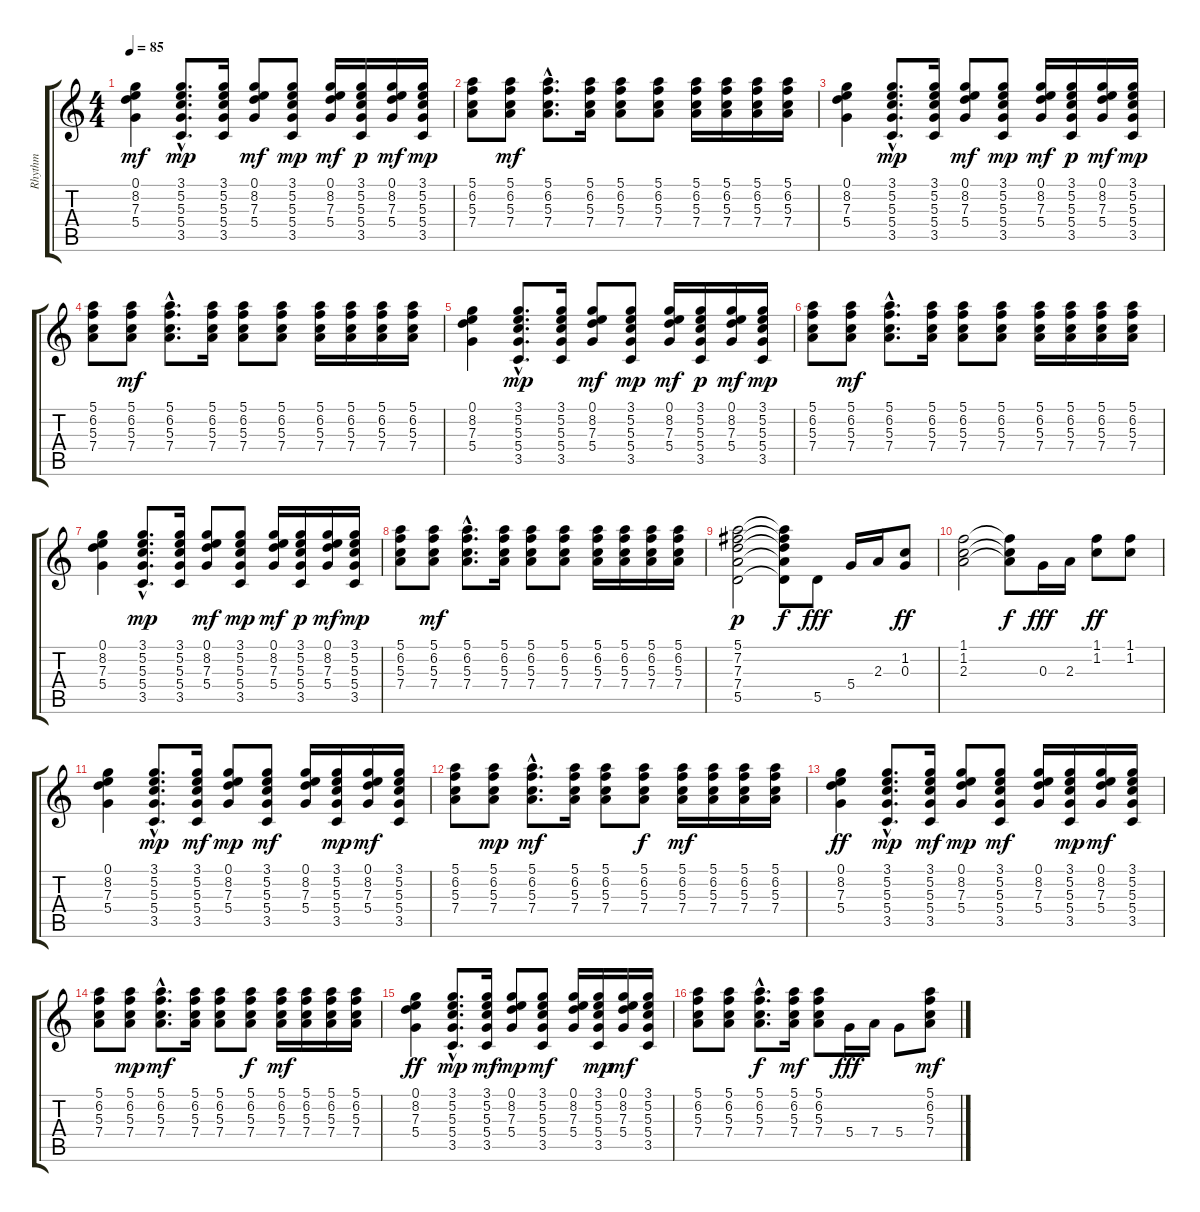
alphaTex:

\track ("Rhythm" "Rhythm") {instrument acousticguitarsteel}
\staff {score tabs}
\tuning (E4 B3 G3 D3 A2 E2) {hide}
\ts (4 4)
\tempo 85
\clef g2
\ks c
(0.1 8.2 7.3 5.4).4{dy mf} (3.1{hac} 5.2{hac} 5.3{hac} 5.4{hac} 3.5{hac}).8{d dy mp} (3.1 5.2 5.3 5.4 3.5).16 (0.1 8.2 7.3 5.4).8{dy mf} (3.1 5.2 5.3 5.4 3.5).8{dy mp} (0.1 8.2 7.3 5.4).16{dy mf} (3.1 5.2 5.3 5.4 3.5).16{dy p} (0.1 8.2 7.3 5.4).16{dy mf} (3.1 5.2 5.3 5.4 3.5).16{dy mp} |
(5.1 6.2 5.3 7.4).8 (5.1 6.2 5.3 7.4).8{dy mf} (5.1{hac} 6.2{hac} 5.3{hac} 7.4{hac}).8{d} (5.1 6.2 5.3 7.4).16 (5.1 6.2 5.3 7.4).8 (5.1 6.2 5.3 7.4).8 (5.1 6.2 5.3 7.4).16 (5.1 6.2 5.3 7.4).16 (5.1 6.2 5.3 7.4).16 (5.1 6.2 5.3 7.4).16 |
(0.1 8.2 7.3 5.4).4 (3.1{hac} 5.2{hac} 5.3{hac} 5.4{hac} 3.5{hac}).8{d dy mp} (3.1 5.2 5.3 5.4 3.5).16 (0.1 8.2 7.3 5.4).8{dy mf} (3.1 5.2 5.3 5.4 3.5).8{dy mp} (0.1 8.2 7.3 5.4).16{dy mf} (3.1 5.2 5.3 5.4 3.5).16{dy p} (0.1 8.2 7.3 5.4).16{dy mf} (3.1 5.2 5.3 5.4 3.5).16{dy mp} |
(5.1 6.2 5.3 7.4).8 (5.1 6.2 5.3 7.4).8{dy mf} (5.1{hac} 6.2{hac} 5.3{hac} 7.4{hac}).8{d} (5.1 6.2 5.3 7.4).16 (5.1 6.2 5.3 7.4).8 (5.1 6.2 5.3 7.4).8 (5.1 6.2 5.3 7.4).16 (5.1 6.2 5.3 7.4).16 (5.1 6.2 5.3 7.4).16 (5.1 6.2 5.3 7.4).16 |
(0.1 8.2 7.3 5.4).4 (3.1{hac} 5.2{hac} 5.3{hac} 5.4{hac} 3.5{hac}).8{d dy mp} (3.1 5.2 5.3 5.4 3.5).16 (0.1 8.2 7.3 5.4).8{dy mf} (3.1 5.2 5.3 5.4 3.5).8{dy mp} (0.1 8.2 7.3 5.4).16{dy mf} (3.1 5.2 5.3 5.4 3.5).16{dy p} (0.1 8.2 7.3 5.4).16{dy mf} (3.1 5.2 5.3 5.4 3.5).16{dy mp} |
(5.1 6.2 5.3 7.4).8 (5.1 6.2 5.3 7.4).8{dy mf} (5.1{hac} 6.2{hac} 5.3{hac} 7.4{hac}).8{d} (5.1 6.2 5.3 7.4).16 (5.1 6.2 5.3 7.4).8 (5.1 6.2 5.3 7.4).8 (5.1 6.2 5.3 7.4).16 (5.1 6.2 5.3 7.4).16 (5.1 6.2 5.3 7.4).16 (5.1 6.2 5.3 7.4).16 |
(0.1 8.2 7.3 5.4).4 (3.1{hac} 5.2{hac} 5.3{hac} 5.4{hac} 3.5{hac}).8{d dy mp} (3.1 5.2 5.3 5.4 3.5).16 (0.1 8.2 7.3 5.4).8{dy mf} (3.1 5.2 5.3 5.4 3.5).8{dy mp} (0.1 8.2 7.3 5.4).16{dy mf} (3.1 5.2 5.3 5.4 3.5).16{dy p} (0.1 8.2 7.3 5.4).16{dy mf} (3.1 5.2 5.3 5.4 3.5).16{dy mp} |
(5.1 6.2 5.3 7.4).8 (5.1 6.2 5.3 7.4).8{dy mf} (5.1{hac} 6.2{hac} 5.3{hac} 7.4{hac}).8{d} (5.1 6.2 5.3 7.4).16 (5.1 6.2 5.3 7.4).8 (5.1 6.2 5.3 7.4).8 (5.1 6.2 5.3 7.4).16 (5.1 6.2 5.3 7.4).16 (5.1 6.2 5.3 7.4).16 (5.1 6.2 5.3 7.4).16 |
(5.1 7.2 7.3 7.4 5.5).2{dy p} (5.1{t} 7.2{t} 7.3{t} 7.4{t} 5.5{t}).8{dy f} 5.5.8{dy fff} 5.4.16 2.3.16 (1.2 0.3).8{dy ff} |
(1.1 1.2 2.3).2 (1.1{t} 1.2{t} 2.3{t}).8{dy f} 0.3.16{dy fff} 2.3.16 (1.1 1.2).8{dy ff} (1.1 1.2).8 |
(0.1 8.2 7.3 5.4).4 (3.1{hac} 5.2{hac} 5.3{hac} 5.4{hac} 3.5{hac}).8{d dy mp} (3.1 5.2 5.3 5.4 3.5).16{dy mf} (0.1 8.2 7.3 5.4).8{dy mp} (3.1 5.2 5.3 5.4 3.5).8{dy mf} (0.1 8.2 7.3 5.4).16 (3.1 5.2 5.3 5.4 3.5).16{dy mp} (0.1 8.2 7.3 5.4).16{dy mf} (3.1 5.2 5.3 5.4 3.5).16 |
(5.1 6.2 5.3 7.4).8 (5.1 6.2 5.3 7.4).8{dy mp} (5.1{hac} 6.2{hac} 5.3{hac} 7.4{hac}).8{d dy mf} (5.1 6.2 5.3 7.4).16 (5.1 6.2 5.3 7.4).8 (5.1 6.2 5.3 7.4).8{dy f} (5.1 6.2 5.3 7.4).16{dy mf} (5.1 6.2 5.3 7.4).16 (5.1 6.2 5.3 7.4).16 (5.1 6.2 5.3 7.4).16 |
(0.1 8.2 7.3 5.4).4{dy ff} (3.1{hac} 5.2{hac} 5.3{hac} 5.4{hac} 3.5{hac}).8{d dy mp} (3.1 5.2 5.3 5.4 3.5).16{dy mf} (0.1 8.2 7.3 5.4).8{dy mp} (3.1 5.2 5.3 5.4 3.5).8{dy mf} (0.1 8.2 7.3 5.4).16 (3.1 5.2 5.3 5.4 3.5).16{dy mp} (0.1 8.2 7.3 5.4).16{dy mf} (3.1 5.2 5.3 5.4 3.5).16 |
(5.1 6.2 5.3 7.4).8 (5.1 6.2 5.3 7.4).8{dy mp} (5.1{hac} 6.2{hac} 5.3{hac} 7.4{hac}).8{d dy mf} (5.1 6.2 5.3 7.4).16 (5.1 6.2 5.3 7.4).8 (5.1 6.2 5.3 7.4).8{dy f} (5.1 6.2 5.3 7.4).16{dy mf} (5.1 6.2 5.3 7.4).16 (5.1 6.2 5.3 7.4).16 (5.1 6.2 5.3 7.4).16 |
(0.1 8.2 7.3 5.4).4{dy ff} (3.1{hac} 5.2{hac} 5.3{hac} 5.4{hac} 3.5{hac}).8{d dy mp} (3.1 5.2 5.3 5.4 3.5).16{dy mf} (0.1 8.2 7.3 5.4).8{dy mp} (3.1 5.2 5.3 5.4 3.5).8{dy mf} (0.1 8.2 7.3 5.4).16 (3.1 5.2 5.3 5.4 3.5).16{dy mp} (0.1 8.2 7.3 5.4).16{dy mf} (3.1 5.2 5.3 5.4 3.5).16 |
(5.1 6.2 5.3 7.4).8 (5.1 6.2 5.3 7.4).8 (5.1{hac} 6.2{hac} 5.3{hac} 7.4{hac}).8{d dy f} (5.1 6.2 5.3 7.4).16{dy mf} (5.1 6.2 5.3 7.4).8 5.4.16{dy fff} 7.4.16 5.4.8 (5.1 6.2 5.3 7.4).8{dy mf}
